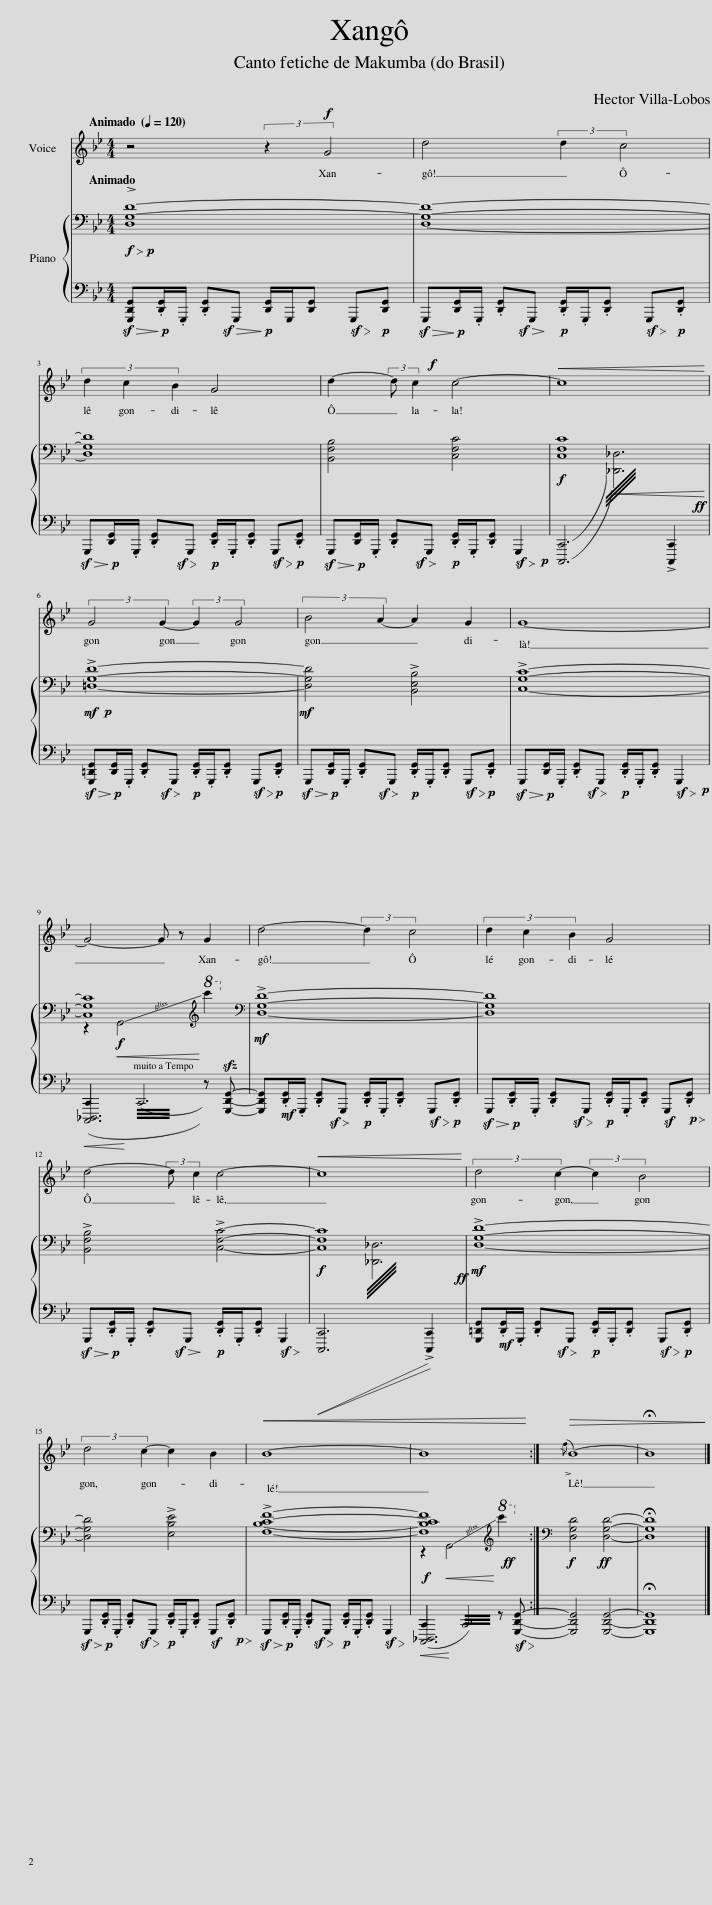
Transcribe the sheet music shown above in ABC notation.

X:1
%%score 1 { ( 2 3 ) | ( 4 5 ) }
L:1/8
Q:1/4=120
M:4/4
I:linebreak $
K:Bb
V:1 treble
V:2 bass
V:3 bass
V:4 bass
V:5 bass
V:1
 z4 (3:2:2z2!f! G4 |!mf! d4 (3:2:2d2 c4 |$ (3d2 c2 B2 G4 | d2- (3:2:2d!f! c2!mf! c4- |!<(! c8!<)! |$ %5
 (3:2:2G4 G2- (3:2:2G2 G4 | (3:2:2B4 A2- A2 G2 | G8- |$[Q:1/4=120] G4-[Q:1/4=90] G[Q:1/4=82] z[Q:1/4=75] G2[Q:1/4=105][Q:1/4=97][Q:1/4=67] |[Q:1/4=120] d4- (3:2:2d2 c4 | %10
 (3d2 c2 B2 G4 |$ (3d4- (3:2:2d c2 c4- |!<(! c8!<)! | (3:2:2d4 c2- (3:2:2c2 B4 |$ (3:2:2d4 c2- c2 B2 |1 %15
!<(! B8- | B8!<)! :|2!>(!{/!>!f} B8- || !fermata!B8!>)! |] %19
V:2
!f!!>(! !>![G,D]8-!>)!!p! | [G,D]8- |$ [G,D]8 | [B,,F,B,]4 [C,F,C]4 |!f! [C,F,C]8 |$ %5
!mf!!p! !>![=D,G,D]8- |!mf! [D,G,D]4 !>![B,,E,B,]4 | !>![C,G,C]8- |$ [C,G,C]8[K:treble] |[K:bass]!mf! !>![D,G,D]8- | %10
 [D,G,D]8 |$ !>![B,,F,B,]4 !>![C,F,C]4- |!f! [C,F,C]8 |!mf! !>![D,G,D]8- |$ [D,G,D]4 !>![E,B,E]4 |1 %15
 !>![F,B,CF]8- |!f! [F,B,CF]8!ff![K:treble] :|2[K:bass]!f! [D,G,D]4!ff! [D,G,D]4- || !fermata![D,G,D]8 |] %19
V:3
 D,8 | D,8- |$ D,8 | x8 | x8 |$ %5
 x8 | x8 | x8 |$ z2!f!!<(! !-(!G,,4[K:treble]!<)!!8va(! !-)!c''2!8va)! |[K:bass] x8 | %10
 x8 |$ x8 | x8 | x8 |$ x8 |1 %15
 x8 | z2!<(! !-(!G,,4[K:treble]!<)!!8va(! !-)!c''2!8va)! :|2[K:bass] x8 || x8 |] %19
V:4
!>(! [G,,,D,,G,,]!>)!!p!.[D,,G,,]/.G,,,/ .[D,,G,,]!>(!G,,,!>)!!p! [D,,G,,]/G,,,/[D,,G,,]!>(! G,,,!>)!!p![D,,G,,] |!>(! G,,,!>)!!p![D,,G,,]/.G,,,/ .[D,,G,,]!>(!G,,,!>)!!p! .[D,,G,,]/.G,,,/.[D,,G,,]!>(! G,,,!>)!!p!.[D,,G,,] |$!>(! G,,,!>)!!p![D,,G,,]/.G,,,/ .[D,,G,,]!>(!G,,,!>)!!p! .[D,,G,,]/.G,,,/.[D,,G,,]!>(! G,,,!>)!!p!.[D,,G,,] |!>(! G,,,!>)!!p![D,,G,,]/.G,,,/ .[D,,G,,]!>(!G,,,!>)!!p! .[D,,G,,]/.G,,,/.[D,,G,,]!p!!>)!!>(! G,,,2 | ((!///-![C,,,C,,]3!<(![I:staff -1] [_D,,_D,]3))!ff![I:staff +1] !>![C,,,C,,]2!<)! |$ %5
!>(! [G,,,=D,,G,,]!>)!!p![D,,G,,]/.G,,,/ .[D,,G,,]!>(!G,,,!>)!!p! .[D,,G,,]/.G,,,/.[D,,G,,]!>(! G,,,!>)!!p!.[D,,G,,] |!>(! G,,,!>)!!p![D,,G,,]/.G,,,/ .[D,,G,,]!>(!G,,,!>)!!p! .[D,,G,,]/.G,,,/.[D,,G,,]!>(! G,,,!>)!!p!.[D,,G,,] |!>(! G,,,!>)!!p![D,,G,,]/.G,,,/ .[D,,G,,]!>(!G,,,!>)!!p! .[D,,G,,]/.G,,,/.[D,,G,,]!p!!>)!!>(! G,,,2 |$!<(! (!///-![C,,,_D,,,]3!<)! (C,,3 z))!sfz! [G,,,D,,G,,]- | [G,,,D,,G,,]!mf!.[D,,G,,]/.G,,,/ .[D,,G,,]!>(!G,,,!>)!!p! .[D,,G,,]/.G,,,/.[D,,G,,]!>(! G,,,!>)!!p!.[D,,G,,] | %10
!>(! G,,,!>)!!p!.[D,,G,,]/.G,,,/ .[D,,G,,]!>(!G,,,!>)!!p! .[D,,G,,]/.G,,,/.[D,,G,,]!p!!>)!!>(! G,,,.[D,,G,,] |$!>(! G,,,!>)!!p!.[D,,G,,]/.G,,,/ .[D,,G,,]!>(!G,,,!>)!!p! .[D,,G,,]/.G,,,/.[D,,G,,]!>)!!>(! G,,,2 |!<(! !///-![C,,,C,,]3[I:staff -1] [_D,,_D,]3!ff![I:staff +1] !>![C,,,C,,]2!<)! | [G,,,=D,,G,,]!mf!.[D,,G,,]/.G,,,/ .[D,,G,,]!>(!G,,,!>)!!p! .[D,,G,,]/.G,,,/.[D,,G,,]!>(! G,,,!>)!!p!.[D,,G,,] |$!>(! G,,,!>)!!p!.[D,,G,,]/.G,,,/ .[D,,G,,]!>(!G,,,!>)!!p! .[D,,G,,]/.G,,,/.[D,,G,,]!p!!>)!!>(! G,,,.[D,,G,,] |1 %15
!>(! G,,,!>)!!p!.[D,,G,,]/.G,,,/ .[D,,G,,]!>(!G,,,!>)!!p! .[D,,G,,]/.G,,,/.[D,,G,,]!>)!!>(! G,,,2 |!<(! (!///-![C,,,_D,,,]3!<)! C,,3) z!>(! [G,,,D,,G,,]-!>)! :|2 [G,,,D,,G,,]4 [G,,,D,,G,,]4- || !fermata![G,,,D,,G,,]8 |] %19
V:5
 x8 | x8 |$ x8 | x8 | x8 |$ %5
 x8 | x8 | x8 |$ C,,2 x6 | x8 | %10
 x8 |$ x8 | x8 | x8 |$ x8 |1 %15
 x8 | C,,2 x6 :|2 x8 || x8 |] %19
